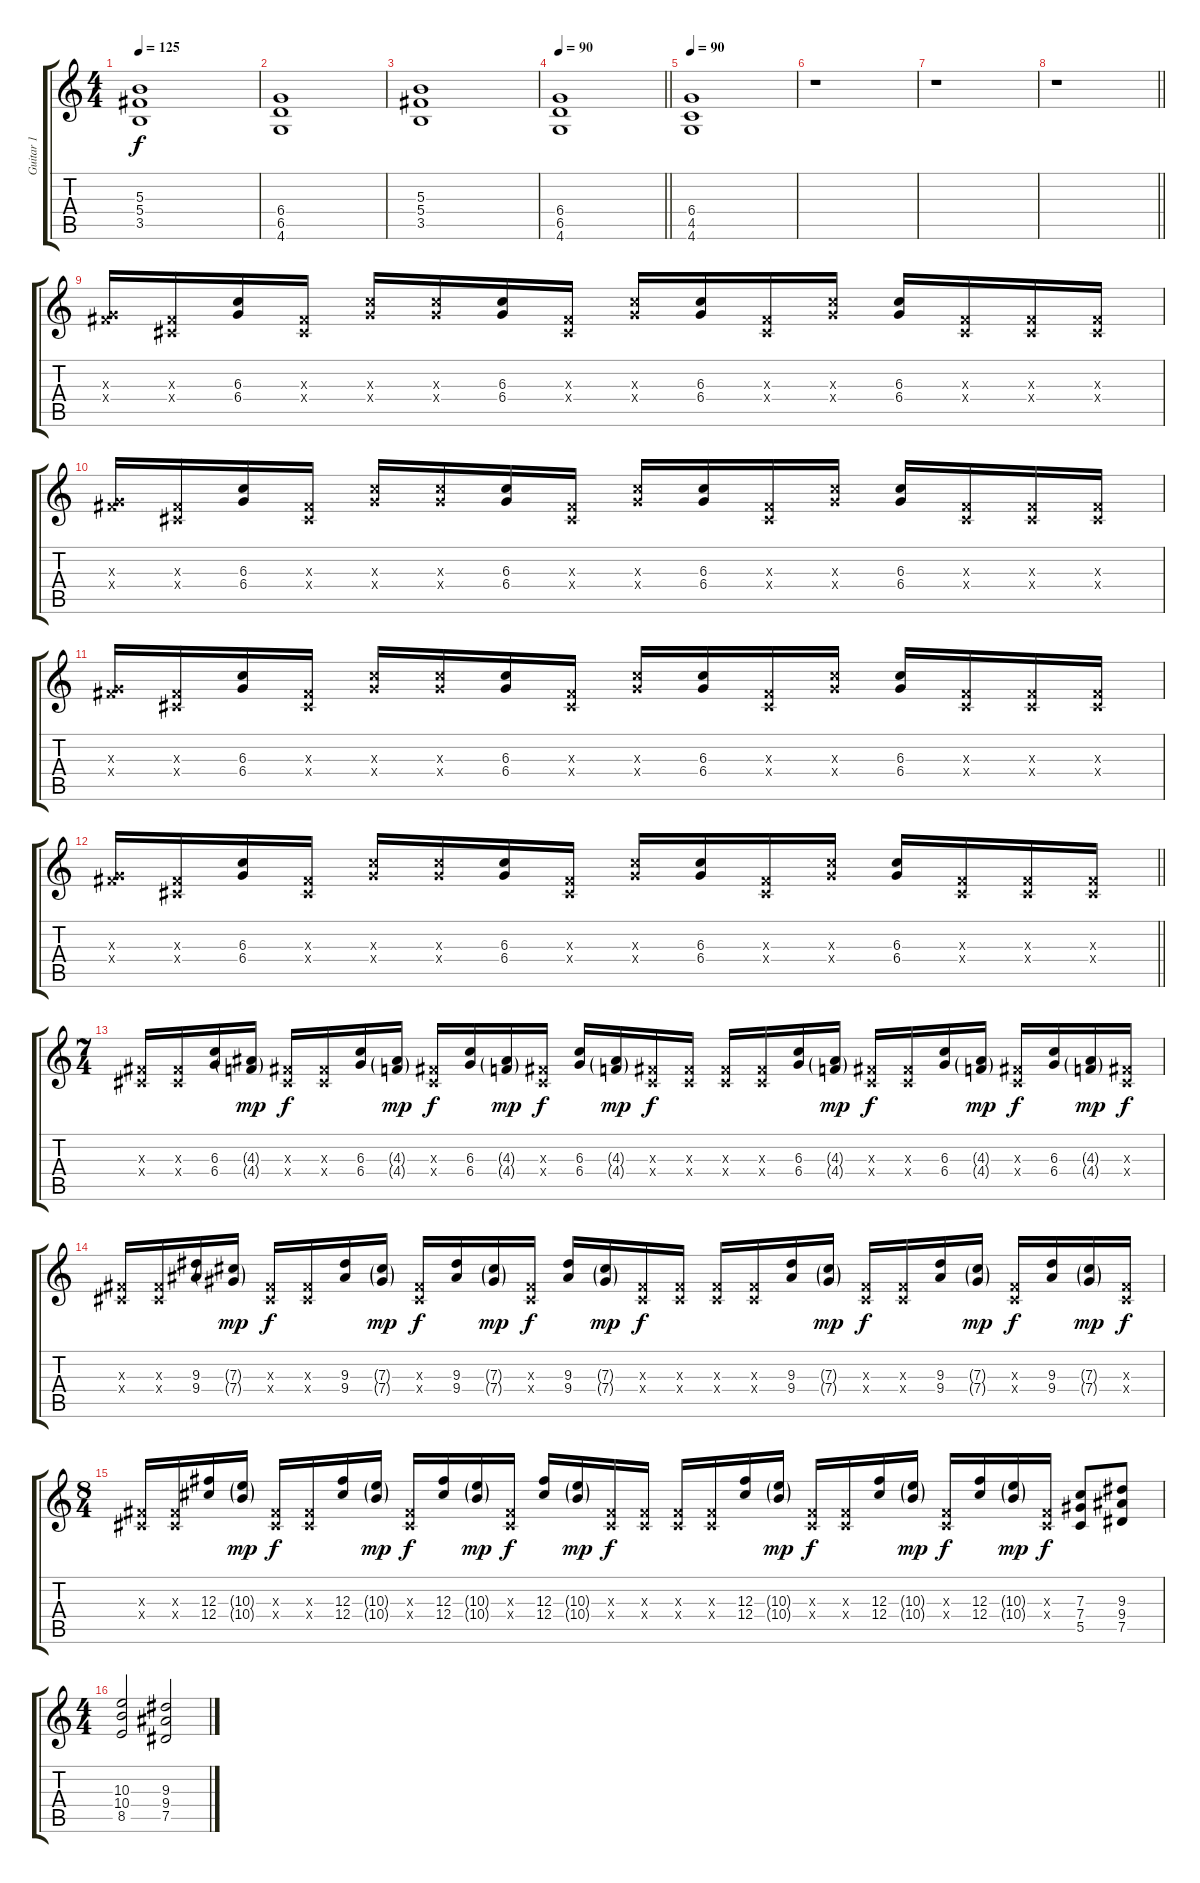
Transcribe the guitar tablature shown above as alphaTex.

\track ("Guitar 1" "Guitar 1") {instrument distortionguitar}
\staff {score tabs}
\tuning (Eb4 Bb3 Gb3 Db3 Ab2 Eb2) {hide}
\ts (4 4)
\tempo 125
\clef g2
\ks c
(5.3 5.4 3.5).1{dy f} |
(6.4 6.5 4.6).1 |
(5.3 5.4 3.5).1 |
\tempo 90
\barLineRight lightlight
(6.4 6.5 4.6).1 |
\tempo 90
(6.4 4.5 4.6).1 |
r.1 |
r.1 |
\barLineRight lightlight
r.1 |
(0.3{x} 6.4{x}).16 (0.3{x} 0.4{x}).16 (6.3 6.4).16 (0.3{x} 0.4{x}).16 (6.3{x} 6.4{x}).16 (6.3{x} 6.4{x}).16 (6.3 6.4).16 (0.3{x} 0.4{x}).16 (6.3{x} 6.4{x}).16 (6.3 6.4).16 (0.3{x} 0.4{x}).16 (6.3{x} 6.4{x}).16 (6.3 6.4).16 (0.3{x} 0.4{x}).16 (0.3{x} 0.4{x}).16 (0.3{x} 0.4{x}).16 |
(0.3{x} 6.4{x}).16 (0.3{x} 0.4{x}).16 (6.3 6.4).16 (0.3{x} 0.4{x}).16 (6.3{x} 6.4{x}).16 (6.3{x} 6.4{x}).16 (6.3 6.4).16 (0.3{x} 0.4{x}).16 (6.3{x} 6.4{x}).16 (6.3 6.4).16 (0.3{x} 0.4{x}).16 (6.3{x} 6.4{x}).16 (6.3 6.4).16 (0.3{x} 0.4{x}).16 (0.3{x} 0.4{x}).16 (0.3{x} 0.4{x}).16 |
(0.3{x} 6.4{x}).16 (0.3{x} 0.4{x}).16 (6.3 6.4).16 (0.3{x} 0.4{x}).16 (6.3{x} 6.4{x}).16 (6.3{x} 6.4{x}).16 (6.3 6.4).16 (0.3{x} 0.4{x}).16 (6.3{x} 6.4{x}).16 (6.3 6.4).16 (0.3{x} 0.4{x}).16 (6.3{x} 6.4{x}).16 (6.3 6.4).16 (0.3{x} 0.4{x}).16 (0.3{x} 0.4{x}).16 (0.3{x} 0.4{x}).16 |
\barLineRight lightlight
(0.3{x} 6.4{x}).16 (0.3{x} 0.4{x}).16 (6.3 6.4).16 (0.3{x} 0.4{x}).16 (6.3{x} 6.4{x}).16 (6.3{x} 6.4{x}).16 (6.3 6.4).16 (0.3{x} 0.4{x}).16 (6.3{x} 6.4{x}).16 (6.3 6.4).16 (0.3{x} 0.4{x}).16 (6.3{x} 6.4{x}).16 (6.3 6.4).16 (0.3{x} 0.4{x}).16 (0.3{x} 0.4{x}).16 (0.3{x} 0.4{x}).16 |
\ts (7 4)
(0.3{x} 0.4{x}).16 (0.3{x} 0.4{x}).16 (6.3 6.4).16 (4.3{g} 4.4{g}).16{dy mp} (0.3{x} 0.4{x}).16{dy f} (0.3{x} 0.4{x}).16 (6.3 6.4).16 (4.3{g} 4.4{g}).16{dy mp} (0.3{x} 0.4{x}).16{dy f} (6.3 6.4).16 (4.3{g} 4.4{g}).16{dy mp} (0.3{x} 0.4{x}).16{dy f} (6.3 6.4).16 (4.3{g} 4.4{g}).16{dy mp} (0.3{x} 0.4{x}).16{dy f} (0.3{x} 0.4{x}).16 (0.3{x} 0.4{x}).16 (0.3{x} 0.4{x}).16 (6.3 6.4).16 (4.3{g} 4.4{g}).16{dy mp} (0.3{x} 0.4{x}).16{dy f} (0.3{x} 0.4{x}).16 (6.3 6.4).16 (4.3{g} 4.4{g}).16{dy mp} (0.3{x} 0.4{x}).16{dy f} (6.3 6.4).16 (4.3{g} 4.4{g}).16{dy mp} (0.3{x} 0.4{x}).16{dy f} |
(0.3{x} 0.4{x}).16 (0.3{x} 0.4{x}).16 (9.3 9.4).16 (7.3{g} 7.4{g}).16{dy mp} (0.3{x} 0.4{x}).16{dy f} (0.3{x} 0.4{x}).16 (9.3 9.4).16 (7.3{g} 7.4{g}).16{dy mp} (0.3{x} 0.4{x}).16{dy f} (9.3 9.4).16 (7.3{g} 7.4{g}).16{dy mp} (0.3{x} 0.4{x}).16{dy f} (9.3 9.4).16 (7.3{g} 7.4{g}).16{dy mp} (0.3{x} 0.4{x}).16{dy f} (0.3{x} 0.4{x}).16 (0.3{x} 0.4{x}).16 (0.3{x} 0.4{x}).16 (9.3 9.4).16 (7.3{g} 7.4{g}).16{dy mp} (0.3{x} 0.4{x}).16{dy f} (0.3{x} 0.4{x}).16 (9.3 9.4).16 (7.3{g} 7.4{g}).16{dy mp} (0.3{x} 0.4{x}).16{dy f} (9.3 9.4).16 (7.3{g} 7.4{g}).16{dy mp} (0.3{x} 0.4{x}).16{dy f} |
\ts (8 4)
(0.3{x} 0.4{x}).16 (0.3{x} 0.4{x}).16 (12.3 12.4).16 (10.3{g} 10.4{g}).16{dy mp} (0.3{x} 0.4{x}).16{dy f} (0.3{x} 0.4{x}).16 (12.3 12.4).16 (10.3{g} 10.4{g}).16{dy mp} (0.3{x} 0.4{x}).16{dy f} (12.3 12.4).16 (10.3{g} 10.4{g}).16{dy mp} (0.3{x} 0.4{x}).16{dy f} (12.3 12.4).16 (10.3{g} 10.4{g}).16{dy mp} (0.3{x} 0.4{x}).16{dy f} (0.3{x} 0.4{x}).16 (0.3{x} 0.4{x}).16 (0.3{x} 0.4{x}).16 (12.3 12.4).16 (10.3{g} 10.4{g}).16{dy mp} (0.3{x} 0.4{x}).16{dy f} (0.3{x} 0.4{x}).16 (12.3 12.4).16 (10.3{g} 10.4{g}).16{dy mp} (0.3{x} 0.4{x}).16{dy f} (12.3 12.4).16 (10.3{g} 10.4{g}).16{dy mp} (0.3{x} 0.4{x}).16{dy f} (7.3 7.4 5.5).8 (9.3 9.4 7.5).8 |
\ts (4 4)
(10.3 10.4 8.5).2 (9.3 9.4 7.5).2
